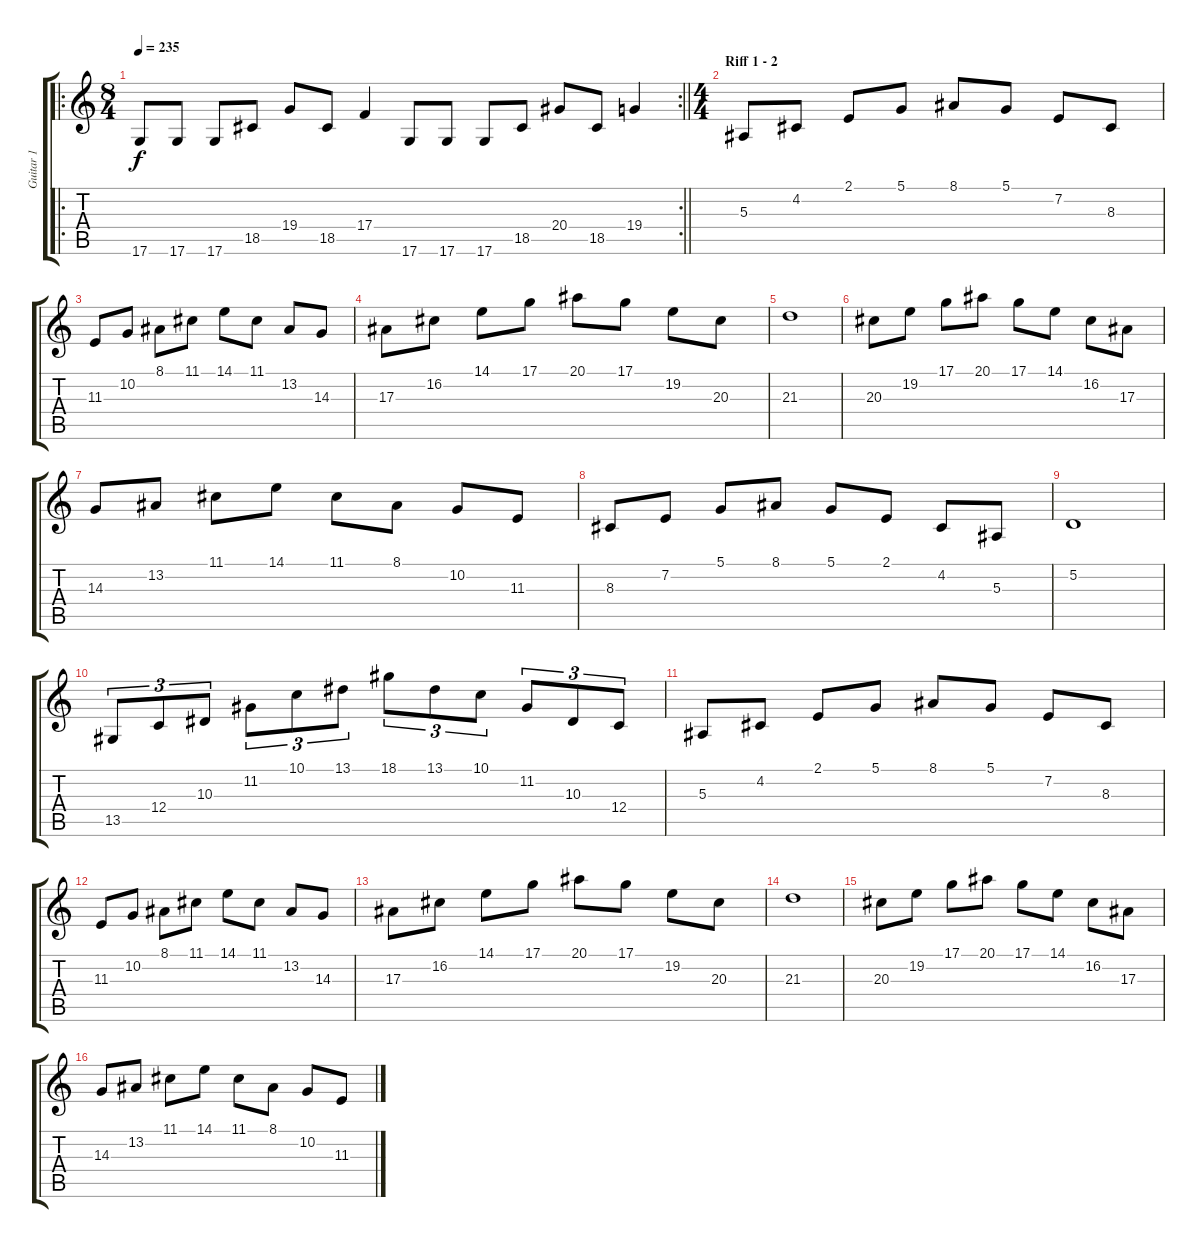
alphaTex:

\track ("Guitar 1" "Guitar 1") {instrument stringensemble1}
\staff {score tabs}
\tuning (D4 A3 F3 C3 G2 D2) {hide}
\ro
\rc 2
\ts (8 4)
\tempo 235
\clef g2
\barLineRight lightlight
\ks c
17.6.8{dy f} 17.6.8 17.6.8 18.5.8 19.4.8 18.5.8 17.4.4 17.6.8 17.6.8 17.6.8 18.5.8 20.4.8 18.5.8 19.4.4 |
\ts (4 4)
\section ("" "Riff 1 - 2")
5.3.8 4.2.8 2.1.8 5.1.8 8.1.8 5.1.8 7.2.8 8.3.8 |
11.3.8 10.2.8 8.1.8 11.1.8 14.1.8 11.1.8 13.2.8 14.3.8 |
17.3.8 16.2.8 14.1.8 17.1.8 20.1.8 17.1.8 19.2.8 20.3.8 |
21.3.1 |
20.3.8 19.2.8 17.1.8 20.1.8 17.1.8 14.1.8 16.2.8 17.3.8 |
14.3.8 13.2.8 11.1.8 14.1.8 11.1.8 8.1.8 10.2.8 11.3.8 |
8.3.8 7.2.8 5.1.8 8.1.8 5.1.8 2.1.8 4.2.8 5.3.8 |
5.2.1 |
13.5.8{tu (3 2)} 12.4.8{tu (3 2)} 10.3.8{tu (3 2)} 11.2.8{tu (3 2)} 10.1.8{tu (3 2)} 13.1.8{tu (3 2)} 18.1.8{tu (3 2)} 13.1.8{tu (3 2)} 10.1.8{tu (3 2)} 11.2.8{tu (3 2)} 10.3.8{tu (3 2)} 12.4.8{tu (3 2)} |
5.3.8 4.2.8 2.1.8 5.1.8 8.1.8 5.1.8 7.2.8 8.3.8 |
11.3.8 10.2.8 8.1.8 11.1.8 14.1.8 11.1.8 13.2.8 14.3.8 |
17.3.8 16.2.8 14.1.8 17.1.8 20.1.8 17.1.8 19.2.8 20.3.8 |
21.3.1 |
20.3.8 19.2.8 17.1.8 20.1.8 17.1.8 14.1.8 16.2.8 17.3.8 |
14.3.8 13.2.8 11.1.8 14.1.8 11.1.8 8.1.8 10.2.8 11.3.8
